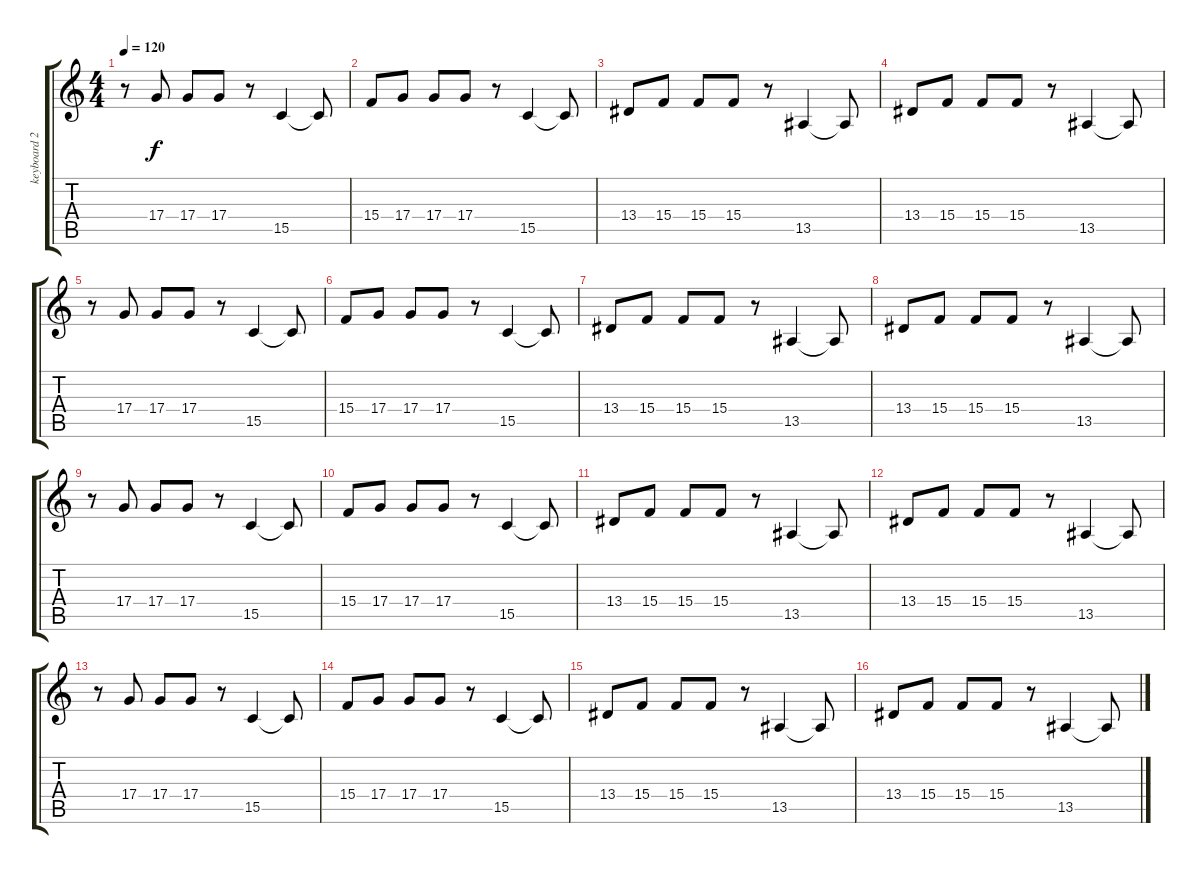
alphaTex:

\track ("keyboard 2" "keyboard 2") {instrument pad4choir}
\staff {score tabs}
\tuning (E4 B3 G3 D3 A2 E2) {hide}
\ts (4 4)
\tempo 120
\clef g2
\ks c
r.8{dy f} 17.4.8 17.4.8 17.4.8 r.8 15.5.4 15.5{t}.8 |
15.4.8 17.4.8 17.4.8 17.4.8 r.8 15.5.4 15.5{t}.8 |
13.4.8 15.4.8 15.4.8 15.4.8 r.8 13.5.4 13.5{t}.8 |
13.4.8 15.4.8 15.4.8 15.4.8 r.8 13.5.4 13.5{t}.8 |
r.8 17.4.8 17.4.8 17.4.8 r.8 15.5.4 15.5{t}.8 |
15.4.8 17.4.8 17.4.8 17.4.8 r.8 15.5.4 15.5{t}.8 |
13.4.8 15.4.8 15.4.8 15.4.8 r.8 13.5.4 13.5{t}.8 |
13.4.8 15.4.8 15.4.8 15.4.8 r.8 13.5.4 13.5{t}.8 |
r.8 17.4.8 17.4.8 17.4.8 r.8 15.5.4 15.5{t}.8 |
15.4.8 17.4.8 17.4.8 17.4.8 r.8 15.5.4 15.5{t}.8 |
13.4.8 15.4.8 15.4.8 15.4.8 r.8 13.5.4 13.5{t}.8 |
13.4.8 15.4.8 15.4.8 15.4.8 r.8 13.5.4 13.5{t}.8 |
r.8 17.4.8 17.4.8 17.4.8 r.8 15.5.4 15.5{t}.8 |
15.4.8 17.4.8 17.4.8 17.4.8 r.8 15.5.4 15.5{t}.8 |
13.4.8 15.4.8 15.4.8 15.4.8 r.8 13.5.4 13.5{t}.8 |
13.4.8 15.4.8 15.4.8 15.4.8 r.8 13.5.4 13.5{t}.8
